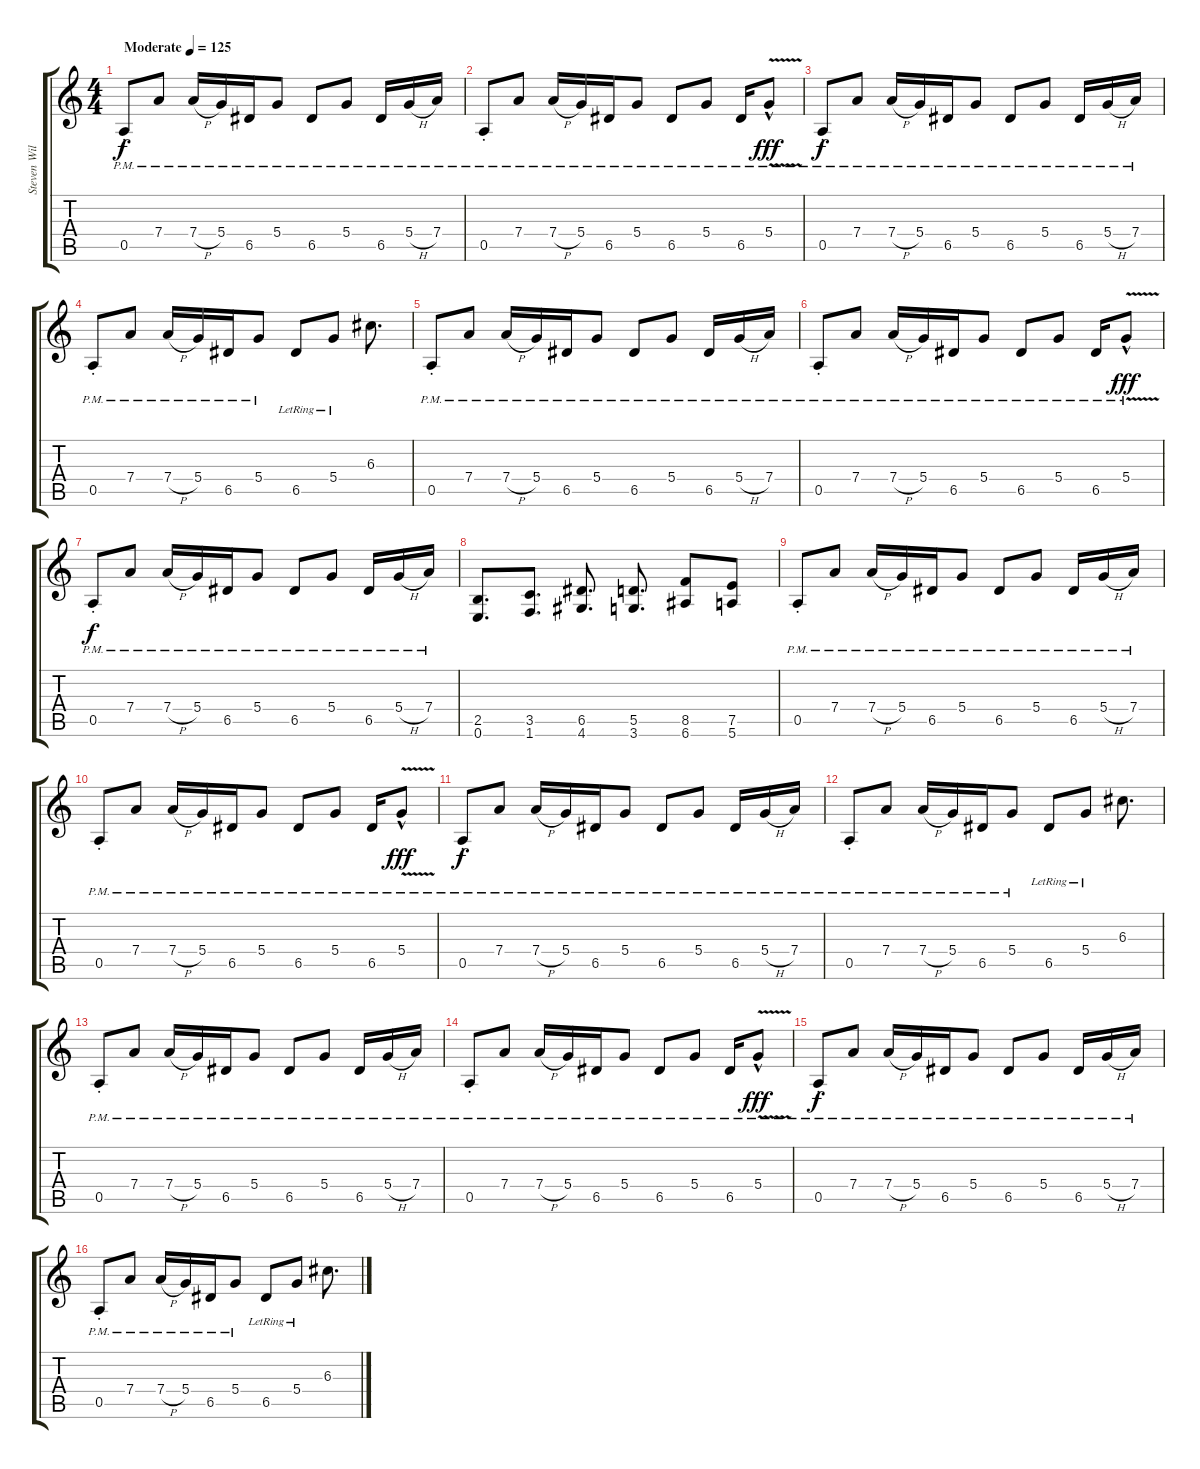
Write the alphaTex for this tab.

\track ("Steven Wilson" "Steven Wil") {instrument distortionguitar}
\staff {score tabs}
\tuning (E4 B3 G3 D3 A2 E2) {hide}
\ts (4 4)
\tempo (125 "Moderate")
\clef g2
\ks c
0.5{pm st}.8{dy f instrument distortionguitar} 7.4{pm}.8 7.4{h pm}.16 5.4{pm}.16 6.5{pm}.16 5.4{pm}.8 6.5{pm}.8 5.4{pm}.8 6.5{pm}.16 5.4{h pm}.16 7.4{pm}.16 |
0.5{pm st}.8 7.4{pm}.8 7.4{h pm}.16 5.4{pm}.16 6.5{pm}.16 5.4{pm}.8 6.5{pm}.8 5.4{pm}.8 6.5{pm}.16 5.4{v hac pm}.8{dy fff} |
0.5{pm st}.8{dy f} 7.4{pm}.8 7.4{h pm}.16 5.4{pm}.16 6.5{pm}.16 5.4{pm}.8 6.5{pm}.8 5.4{pm}.8 6.5{pm}.16 5.4{h pm}.16 7.4{pm}.16 |
0.5{pm st}.8 7.4{pm}.8 7.4{h pm}.16 5.4{pm}.16 6.5{pm}.16 5.4{pm}.8 6.5{lr}.8 5.4{lr}.8 6.3.8{d} |
0.5{pm st}.8 7.4{pm}.8 7.4{h pm}.16 5.4{pm}.16 6.5{pm}.16 5.4{pm}.8 6.5{pm}.8 5.4{pm}.8 6.5{pm}.16 5.4{h pm}.16 7.4{pm}.16 |
0.5{pm st}.8 7.4{pm}.8 7.4{h pm}.16 5.4{pm}.16 6.5{pm}.16 5.4{pm}.8 6.5{pm}.8 5.4{pm}.8 6.5{pm}.16 5.4{v hac pm}.8{dy fff} |
0.5{pm st}.8{dy f} 7.4{pm}.8 7.4{h pm}.16 5.4{pm}.16 6.5{pm}.16 5.4{pm}.8 6.5{pm}.8 5.4{pm}.8 6.5{pm}.16 5.4{h pm}.16 7.4{pm}.16 |
(2.5 0.6).8{d} (3.5 1.6).8{d} (6.5 4.6).8{d} (5.5 3.6).8{d} (8.5 6.6).8 (7.5 5.6).8 |
0.5{pm st}.8 7.4{pm}.8 7.4{h pm}.16 5.4{pm}.16 6.5{pm}.16 5.4{pm}.8 6.5{pm}.8 5.4{pm}.8 6.5{pm}.16 5.4{h pm}.16 7.4{pm}.16 |
0.5{pm st}.8 7.4{pm}.8 7.4{h pm}.16 5.4{pm}.16 6.5{pm}.16 5.4{pm}.8 6.5{pm}.8 5.4{pm}.8 6.5{pm}.16 5.4{v hac pm}.8{dy fff} |
0.5{pm st}.8{dy f} 7.4{pm}.8 7.4{h pm}.16 5.4{pm}.16 6.5{pm}.16 5.4{pm}.8 6.5{pm}.8 5.4{pm}.8 6.5{pm}.16 5.4{h pm}.16 7.4{pm}.16 |
0.5{pm st}.8 7.4{pm}.8 7.4{h pm}.16 5.4{pm}.16 6.5{pm}.16 5.4{pm}.8 6.5{lr}.8 5.4{lr}.8 6.3.8{d} |
0.5{pm st}.8 7.4{pm}.8 7.4{h pm}.16 5.4{pm}.16 6.5{pm}.16 5.4{pm}.8 6.5{pm}.8 5.4{pm}.8 6.5{pm}.16 5.4{h pm}.16 7.4{pm}.16 |
0.5{pm st}.8 7.4{pm}.8 7.4{h pm}.16 5.4{pm}.16 6.5{pm}.16 5.4{pm}.8 6.5{pm}.8 5.4{pm}.8 6.5{pm}.16 5.4{v hac pm}.8{dy fff} |
0.5{pm st}.8{dy f} 7.4{pm}.8 7.4{h pm}.16 5.4{pm}.16 6.5{pm}.16 5.4{pm}.8 6.5{pm}.8 5.4{pm}.8 6.5{pm}.16 5.4{h pm}.16 7.4{pm}.16 |
0.5{pm st}.8 7.4{pm}.8 7.4{h pm}.16 5.4{pm}.16 6.5{pm}.16 5.4{pm}.8 6.5{lr}.8 5.4{lr}.8 6.3.8{d}
